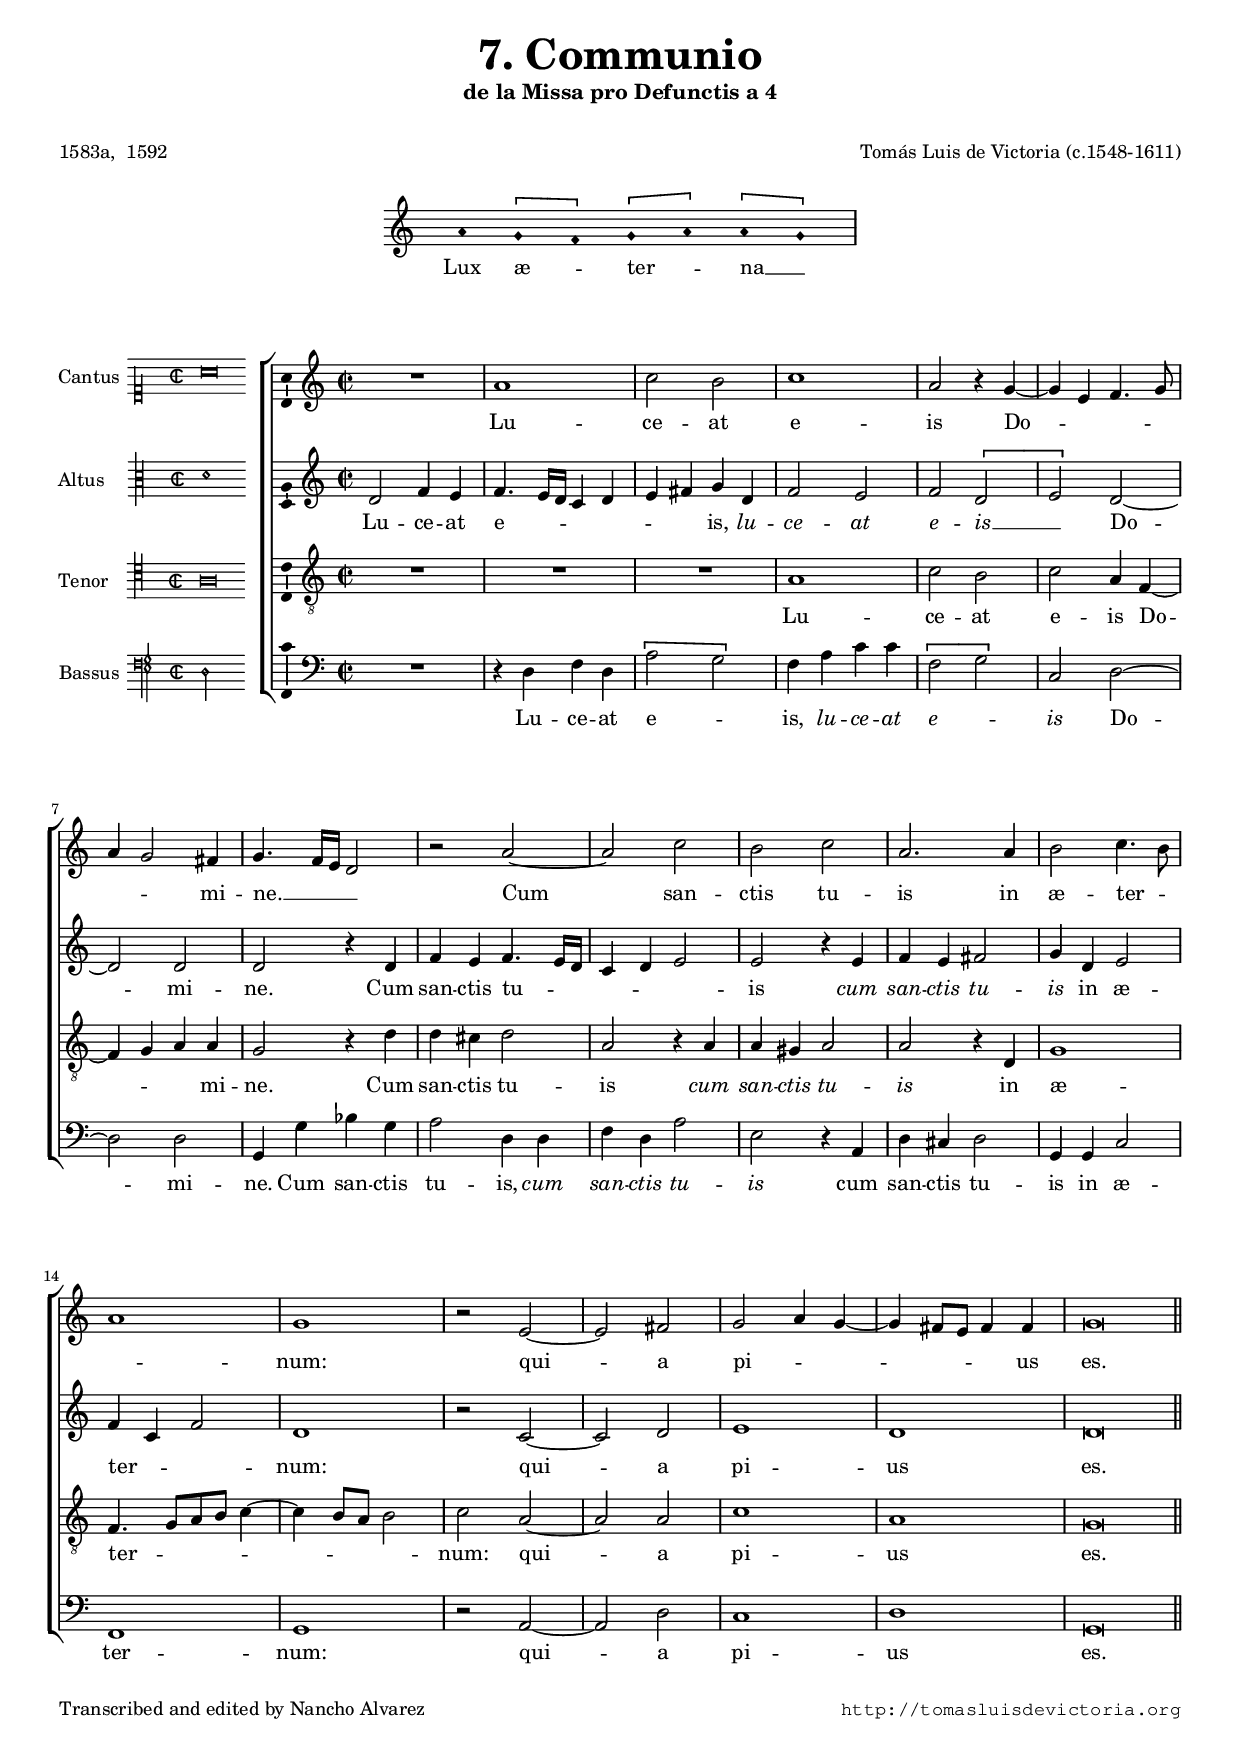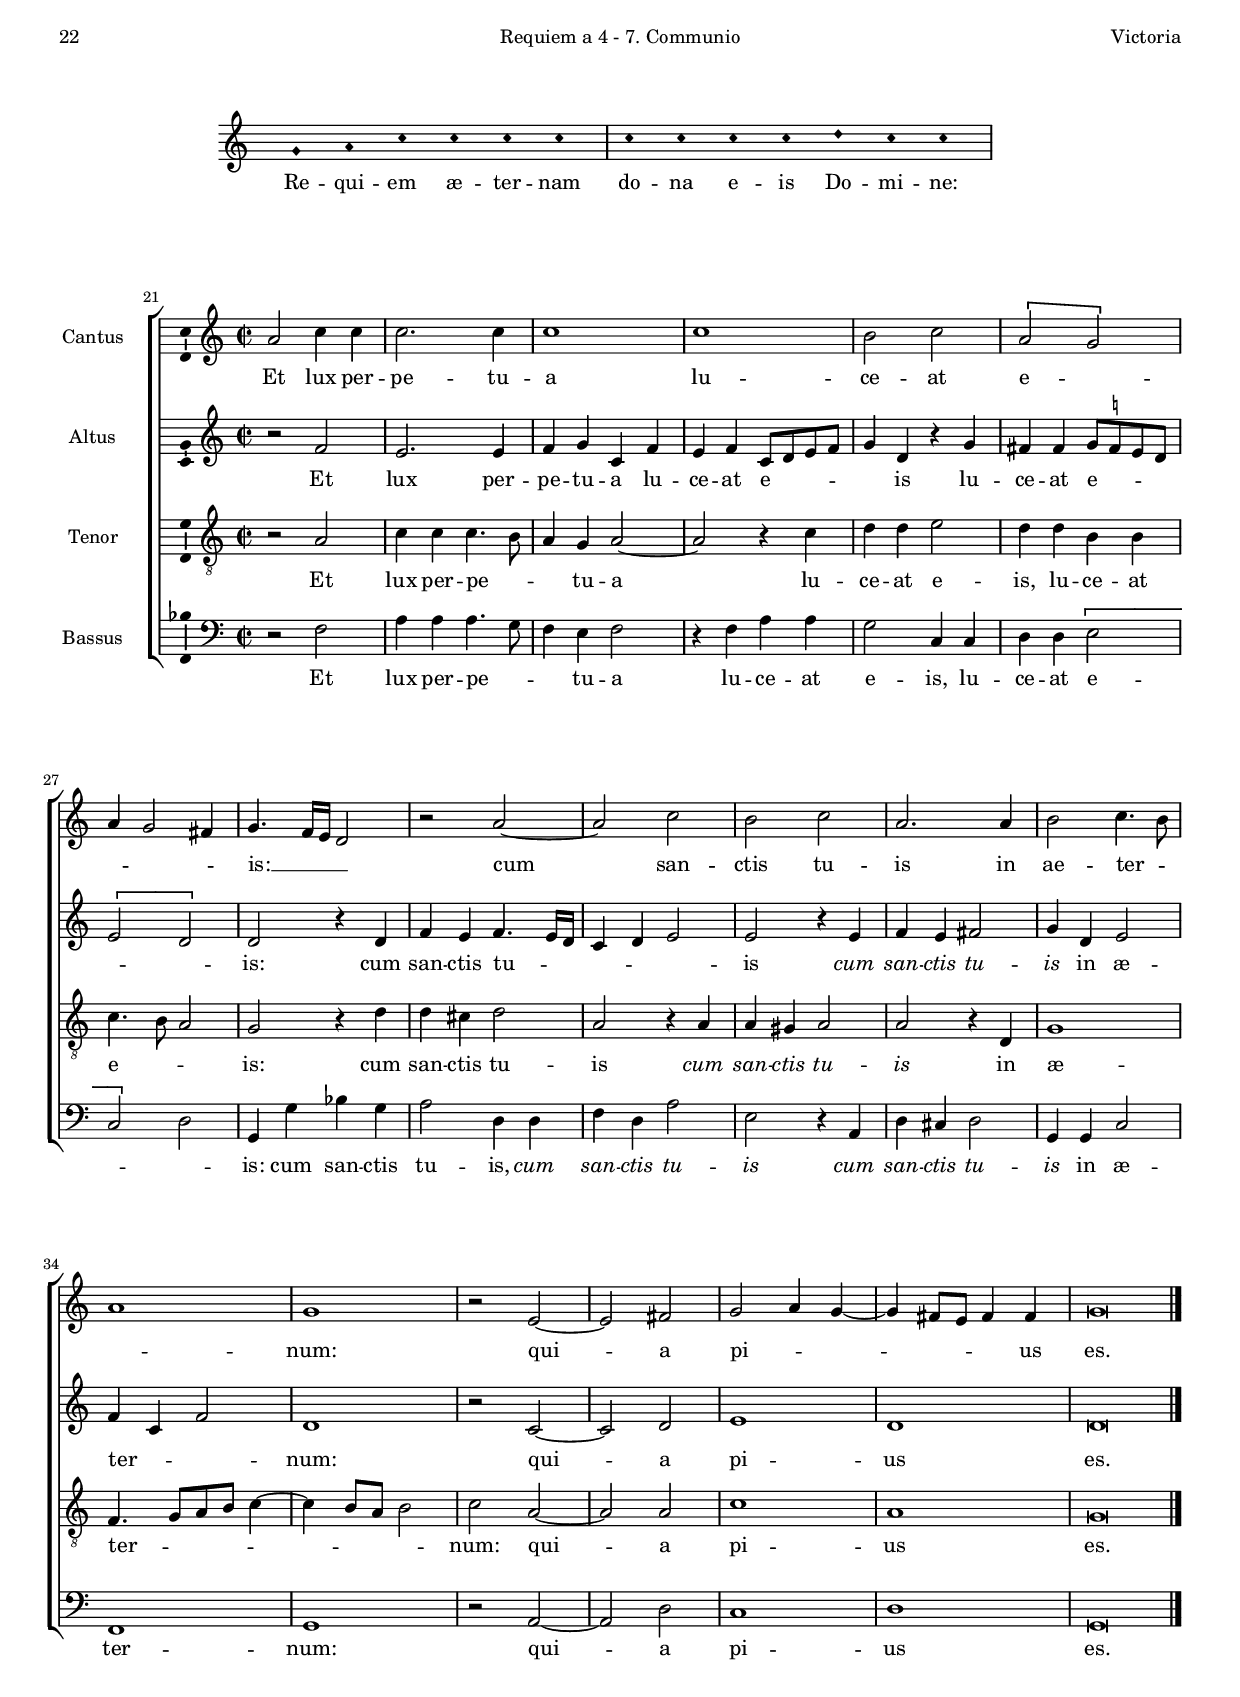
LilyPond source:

\version "2.22.0"

#(set-default-paper-size "a4")
#(set-global-staff-size 16.4)
#(ly:set-option 'point-and-click #f)
%mobile -s15.5 -i3.5 -ball

italicas=\override LyricText.font-shape = #'italic
rectas=\override LyricText.font-shape = #'upright
ss=\once \set suggestAccidentals = ##t
incipitwidth = 20
mtempo={\tempo 4 = 100}
mtempob={\tempo 4 = 50}

htitle="Requiem a 4 - 7. Communio"
hcomposer="Victoria"

\header {
	title=\markup{\fontsize #3 "7. Communio"}
	subtitle="de la Missa pro Defunctis a 4"
	subsubtitle=\markup{\null \vspace #1 }
	composer="Tomás Luis de Victoria (c.1548-1611)"
        pdfauthor=\composer
	%opus="(-)"
	poet=\markup{"1583a,  1592"}
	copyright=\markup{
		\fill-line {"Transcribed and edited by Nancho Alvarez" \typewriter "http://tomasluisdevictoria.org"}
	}
%	tagline=""
}

\markup{\null \vspace #.4 }

\score {\transpose c c {
<<
         \new Voice = "canto" {
         	 %\set Staff.instrumentName=""
                 \override Staff.TimeSignature.transparent = ##t
                 \override Stem.transparent = ##t
                 \set Score.timing = ##f
                 \override NoteHead.style = #'neomensural         
                 \clef "treble" 
                 \key c \major
                 a'4 \[g' f'\] \[g' a'\] \[a' g'\] 
                 \bar "|"
         }
         \new Lyrics \lyricsto "canto" {
                Lux æ -- _ ter -- _ na __ _
         }
>>
        }%transpose

\layout {
        \override LigatureBracket.padding = #1
        line-width=13.5\cm 
        indent=5.5\cm
        ragged-right = ##f
		%tablet line-width=12\cm
		%tablet indent=4\cm
}
}

%tablet \pageBreak


global={\key c \major \time 2/2 \skip 1*20 \bar "||"
}

cantus={
	R1*4/4 |
	a'1 |
	c''2 b' |
	c''1 |
%5
	a'2 r4 g' ~ |
	g' e' f'4. g'8 |
	a'4 g'2 fis'4 |
	g'4. f'16 e' d'2 |
	r a' ~ |
%10
	a' c'' |
	b' c'' |
	a'2. a'4 |
	b'2 c''4. b'8 |
	a'1 |
%15
	g' |
	r2 e' ~ |
	e' fis' |
	g' a'4 g' ~ |
	g' fis'8 e' fis'4 fis' |
%20
	g'\breve*1/2 |
}

altus={
	d'2 f'4 e' |
	f'4. e'16 d' c'4 d' |
	e' fis' g' d' |
	f'2 e' |
%5
	f' \[d' |
	e'\] d' ~ |
	d' d' |
	d' r4 d' |
	f' e' f'4. e'16 d' |
%10
	c'4 d' e'2 |
	e' r4 e' |
	f' e' fis'2 |
	g'4 d' e'2 |
	f'4 c' f'2 |
%15
	d'1 |
	r2 c' ~ |
	c' d' |
	e'1 |
	d' |
%20
	d'\breve*1/2 |
}

tenor={
	R1*4/4 |
	R1*4/4 |
	R1*4/4 |
	a1 |
%5
	c'2 b |
	c' a4 f ~ |
	f g a a |
	g2 r4 d' |
	d' cis' d'2 |
%10
	a r4 a |
	a gis a2 |
	a r4 d |
	g1 |
	f4.  g8[ a b] c'4 ~ |
%15
	c' b8 a b2 |
	c' a ~ |
	a a |
	c'1 |
	a |
%20
	g\breve*1/2
}

bassus={
	R1*4/4 |
	r4 d f d |
	\[a2 g\] |
	f4 a c' c' |
%5
	\[f2 g\] |
	c d ~ |
	d d |
	g,4 g bes g |
	a2 d4 d |
%10
	f d a2 |
	e r4 a, |
	d cis d2 |
	g,4 g, c2 |
	f,1 |
%15
	g, |
	r2 a, ~ |
	a, d |
	c1 |
	d |
%20
	g,\breve*1/2
}

textocantus=\lyricmode{
Lu -- ce -- at e -- is
Do -- _ _ _ _ _ _ mi -- ne. __ _ _ _ 
Cum _ san -- ctis tu -- is in æ -- ter -- _ _ num:
qui -- _ a
pi -- _ _ _ _ _ _ us es.
}

textoaltus=\lyricmode{
Lu -- ce -- at e -- _ _ _ _ _ _ is,
\italicas
lu -- ce -- at e -- is __ _
\rectas
Do -- _ mi -- ne.
Cum san -- ctis tu -- _ _ _ _ _ is
\italicas
cum san -- ctis tu -- is
\rectas
in æ -- ter -- _ _ num:
qui -- _ a pi -- us es.
}

textotenor=\lyricmode{
Lu -- ce -- at e -- is
Do -- _ _ _ mi -- ne.
Cum san -- ctis tu -- is
\italicas
cum san -- ctis tu -- is
\rectas
in æ -- ter -- _ _ _ _ _ _ _ _ num:
qui -- _ a pi -- us es.
}

textobassus=\lyricmode{
Lu -- ce -- at e -- _ is,
\italicas
lu -- ce -- at e -- _ is
\rectas
Do -- _ mi -- ne. Cum san -- ctis tu -- is,
\italicas
cum san -- ctis tu -- is
\rectas
cum san -- ctis tu -- is in æ -- ter -- num:
qui -- _ a pi -- us es.
}
incipitcantus=\markup{
	\score{
		{ 
		\set Staff.instrumentName="Cantus "
		\override NoteHead.style = #'neomensural
		\override Staff.TimeSignature.style = #'neomensural
		\cadenzaOn 
		\clef "petrucci-c1"
		\key c \major
		\time 2/2
                a'\breve
		} 

	\layout { line-width=\incipitwidth indent = 0 }
	}
}

incipitaltus=\markup{
	\score{
		{ 
		\set Staff.instrumentName="Altus    "
		\override NoteHead.style = #'neomensural 
		\override Staff.TimeSignature.style = #'neomensural
		\cadenzaOn 
		\clef "petrucci-c3"
		\key c \major
		\time 2/2
                d'1
		} 
	\layout { line-width=\incipitwidth indent = 0 }
	}
}


incipittenor=\markup{
	\score{
		{ 
		\set Staff.instrumentName="Tenor   "
		\override NoteHead.style = #'neomensural 
		\override Staff.TimeSignature.style = #'neomensural
		\cadenzaOn 
		\clef "petrucci-c4"
		\key c \major
		\time 2/2
                a\breve
		} 
	\layout { line-width=\incipitwidth indent=0 }
	}
}

incipitbassus=\markup{
	\score{
		{ 
		\set Staff.instrumentName="Bassus "
		\override NoteHead.style = #'neomensural
		\override Staff.TimeSignature.style = #'neomensural
		\cadenzaOn 
		\clef "petrucci-f4"
		\key c \major
		\time 2/2
                d2*4
		} 
	\layout { line-width=\incipitwidth indent = 0 }
	}
}

%\layout {
%       \context {\Voice
%               \remove Ligature_bracket_engraver
%               \consists Mensural_ligature_engraver
%       }
%       line-width=\incipitwidth
%       indent = 0
%}

\score {\transpose c' c'{
\new ChoirStaff<<

	\new Staff <<\global
	\new Voice="v1" {
		\set Staff.instrumentName=\incipitcantus
		\clef "treble"
		\cantus }
	\new Lyrics \lyricsto "v1" {\textocantus }
	>>

	\new Staff <<\global
	\new Voice="v2" {
		\set Staff.instrumentName=\incipitaltus
		\clef "treble"
		\altus }
	\new Lyrics \lyricsto "v2" {\textoaltus }
	>>
	
	\new Staff <<\global
	\new Voice="v3" {
		\set Staff.instrumentName=\incipittenor
		\clef "G_8"
		\tenor }
	\new Lyrics \lyricsto "v3" {\textotenor }
	>>

	\new Staff <<\global
	\new Voice="v4" {
		\set Staff.instrumentName=\incipitbassus
		\clef "bass"
		\bassus }
	\new Lyrics \lyricsto "v4" {\textobassus }
	>>
	
>>

	} % transpose

\layout{ 
	indent = 3.6\cm
	\context {\Lyrics 
		\override VerticalAxisGroup.staff-affinity = #UP
		\override VerticalAxisGroup.nonstaff-relatedstaff-spacing =
			#'((basic-distance . 0) (minimum-distance . 0) (padding . 1))
		\override LyricText.font-size = #1.2
		\override LyricHyphen.minimum-distance = #0.5
	}
	\context {\Score 
		tempoHideNote = ##t
		\override BarNumber.padding = #2 
	}
	\context {\Voice 
		melismaBusyProperties = #'()
		%autoBeaming = ##f
	}
	\context {\Staff 
                %\RemoveEmptyStaves
                %\override VerticalAxisGroup.remove-first = ##t
		\override VerticalAxisGroup.staff-staff-spacing =
			#'((basic-distance . 11) (minimum-distance . 0) (padding . 1))
		\consists Ambitus_engraver 
		\override LigatureBracket.padding = #1
	}
}

%\midi { \mtempo }

}

\pageBreak


\markup{\null \vspace #1 } %notablet

\score {\transpose c c {
<<
         \new Voice = "canto" {
         	 %\set Staff.instrumentName=""
                 \override Staff.TimeSignature.transparent = ##t
                 \override Stem.transparent = ##t
                 \set Score.timing = ##f
                 \override NoteHead.style = #'neomensural         
                 \clef "treble" 
                 \key c \major
                 g'4 a' c'' c'' c'' c'' \bar "|"
                 c'' c'' c'' c'' d'' c'' c'' \bar "|"
         }
         \new Lyrics \lyricsto "canto" {
         Re -- qui -- em æ -- ter -- nam do -- na e -- is Do -- mi -- ne:
         }
>>
        }%transpose

\layout {
        \override LigatureBracket.padding = #1
        line-width=15.8\cm 
        indent=2.7\cm
        ragged-right = ##f
		%tablet line-width=14\cm
		%tablet indent=2\cm
}
}

%tablet \pageBreak


global={
  \set Score.currentBarNumber = #21 \bar ""
  \key c \major \time 2/2 \skip 1*20 \bar "|." 
}

cantus={
	a'2 c''4 c'' |
	c''2. c''4 |
	c''1 |
	c'' |
%25
	b'2 c'' |
	\[a' g'\] |
	a'4 g'2 fis'4 |
	g'4. f'16 e' d'2 |
	r a' ~ |
%30
	a' c'' |
	b' c'' |
	a'2. a'4 |
	b'2 c''4. b'8 |
	a'1 |
%35
	g' |
	r2 e' ~ |
	e' fis' |
	g' a'4 g' ~ |
	g' fis'8 e' fis'4 fis' |
%40
	g'\breve*1/2
}

altus={
	r2 f' |
	e'2. e'4 |
	f' g' c' f' |
	e' f' c'8 d' e' f' |
%25
	g'4 d' r g' |
	fis' fis' g'8 \ss f' e' d' |
	\[e'2 d'\] |
	d' r4 d' |
	f' e' f'4. e'16 d' |
%30
	c'4 d' e'2 |
	e' r4 e' |
	f' e' fis'2 |
	g'4 d' e'2 |
	f'4 c' f'2 |
%35
	d'1 |
	r2 c' ~ |
	c' d' |
	e'1 |
	d' |
%40
	d'\breve*1/2
}

tenor={
	r2 a |
	c'4 c' c'4. b8 |
	a4 g a2 ~ |
	a r4 c' |
%25
	d' d' e'2 |
	d'4 d' b b |
	c'4. b8 a2 |
	g r4 d' |
	d' cis' d'2 |
%30
	a r4 a |
	a gis a2 |
	a r4 d |
	g1 |
	f4.  g8[ a b] c'4 ~ |
%35
	c' b8 a b2 |
	c' a ~ |
	a a |
	c'1 |
	a |
%40
	g\breve*1/2
}

bassus={
	r2 f |
	a4 a a4. g8 |
	f4 e f2 |
	r4 f a a |
%25
	g2 c4 c |
	d d \[e2 |
	c\] d |
	g,4 g bes g |
	a2 d4 d |
%30
	f d a2 |
	e r4 a, |
	d cis d2 |
	g,4 g, c2 |
	f,1 |
%35
	g, |
	r2 a, ~ |
	a, d |
	c1 |
	d |
%40
	g,\breve*1/2
}

textocantus=\lyricmode{
Et lux per -- pe -- tu -- a lu -- ce -- at e -- _ _ _ _ is: __ _ _ _ 
cum _ san -- ctis tu -- is in ae -- ter -- _ _ num:
qui -- _ a pi -- _ _ _ _ _ _ us es.
}

textoaltus=\lyricmode{
Et lux per -- pe -- tu -- a lu -- ce -- at e -- _ _ _ _ is
lu -- ce -- at e -- _ _ _ _ _ is:
cum san -- ctis tu -- _ _ _ _ _ is
\italicas
cum san -- ctis tu -- is
\rectas
in æ -- ter -- _ _ num:
qui -- _ a pi -- us es.
}

textotenor=\lyricmode{
Et lux per -- pe -- _ _ tu -- a _
lu -- ce -- at e -- is, lu -- ce -- at e -- _ _ is:
cum san -- ctis tu -- is
\italicas
cum san -- ctis tu -- is
\rectas
in æ -- ter -- _ _ _ _ _ _ _ _ num:
qui -- _ a pi -- us es.
}

textobassus=\lyricmode{
Et lux per -- pe -- _ _ tu -- a lu -- ce -- at e -- is, lu -- ce -- at e -- _ _ is:
cum san -- ctis tu -- is,
\italicas
cum san -- ctis tu -- is
cum san -- ctis tu -- is
\rectas
in æ -- ter -- num:
qui -- _ a pi -- us es.
}


\score {\transpose c' c'{
\new ChoirStaff<<

        \new Staff <<\global
        \new Voice="v1" {
                \set Staff.instrumentName="Cantus "
                \clef "treble"
                \cantus }
        \new Lyrics \lyricsto "v1" {\textocantus }
        >>

        \new Staff <<\global
        \new Voice="v2" {
                \set Staff.instrumentName="Altus "
                \clef "treble"
                \altus }
        \new Lyrics \lyricsto "v2" {\textoaltus }
        >>
        
        \new Staff <<\global
        \new Voice="v3" {
                \set Staff.instrumentName="Tenor "
                \clef "G_8"
                \tenor }
        \new Lyrics \lyricsto "v3" {\textotenor }
        >>

        \new Staff <<\global
        \new Voice="v4" {
                \set Staff.instrumentName="Bassus "
                \clef "bass"
                \bassus }
        \new Lyrics \lyricsto "v4" {\textobassus }
        >>
        
>>

        }%transpose

\layout{ 
        indent=1.7\cm
        \context {\Lyrics 
                \override VerticalAxisGroup.staff-affinity = #UP
                \override VerticalAxisGroup.nonstaff-relatedstaff-spacing =
                       #'((basic-distance . 0) (minimum-distance . 0) (padding . 1))
                \override LyricText.font-size = #1.2
                \override LyricHyphen.minimum-distance = #0.5
        }
        \context {\Score 
                tempoHideNote = ##t
                \override BarNumber.padding = #2 
        }
        \context {\Voice 
                melismaBusyProperties = #'()
                %autoBeaming = ##f
        }
        \context {\Staff 
               %\RemoveEmptyStaves
               %\override VerticalAxisGroup.remove-first = ##t
                \override VerticalAxisGroup.staff-staff-spacing =
                        #'((basic-distance . 11) (minimum-distance . 0) (padding . 1))
                \consists Ambitus_engraver 
                \override LigatureBracket.padding = #1
        }
}

%\midi { \mtempo }

}


\paper{
	evenHeaderMarkup=\markup  \fill-line { \fromproperty #'page:page-number-string \htitle \hcomposer }
	oddHeaderMarkup= \markup  \fill-line { \on-the-fly #not-first-page \hcomposer \on-the-fly #not-first-page \htitle \on-the-fly #not-first-page \fromproperty #'page:page-number-string }
	%system-count=20
	%page-count = 8
	ragged-last-bottom = ##f
	indent=3.6\cm
	system-system-spacing =
	#'((basic-distance . 20) (minimum-distance . 0) (padding . 5))
	top-system-spacing = % header
	#'((basic-distance . 10) (minimum-distance . 0) (padding . 0))
	last-bottom-spacing = % footer
	#'((basic-distance . 12) (minimum-distance . 0) (padding . 0))
	markup-system-spacing.padding = #1.5

first-page-number=21
}